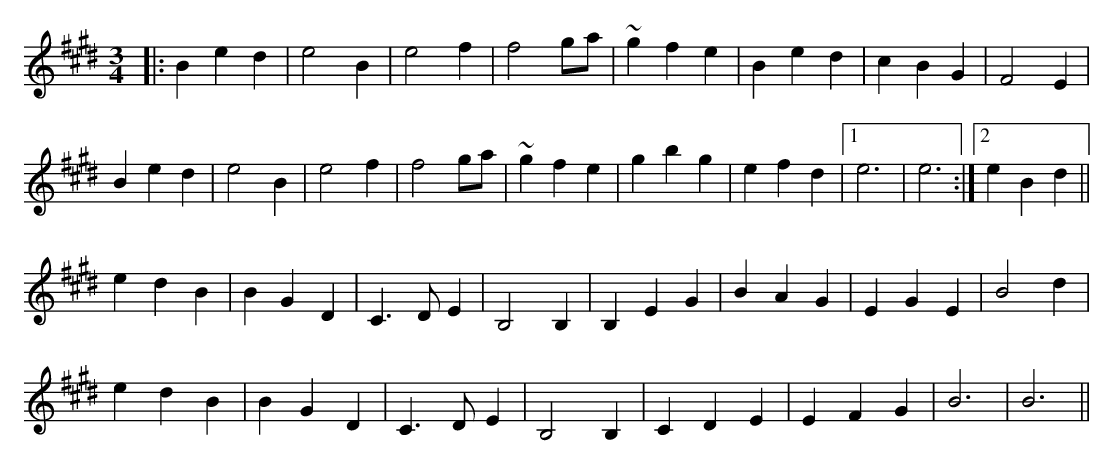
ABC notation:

X:1
M:3/4
K:E
|:B2 e2 d2|e4 B2|e4 f2|f4 ga|~g2 f2 e2|B2 e2 d2|c2 B2 G2|F4 E2|
B2 e2 d2|e4 B2|e4 f2|f4 ga|~g2 f2 e2|g2 b2 g2|e2 f2 d2|1 e6|e6:|2 e2 B2 d2||
e2 d2 B2|B2 G2 D2|C3 D E2|B,4 B,2|B,2 E2 G2|B2 A2 G2|E2 G2 E2|B4 d2|
e2 d2 B2|B2 G2 D2|C3 D E2|B,4 B,2|C2 D2 E2|E2 F2 G2|B6|B6||
